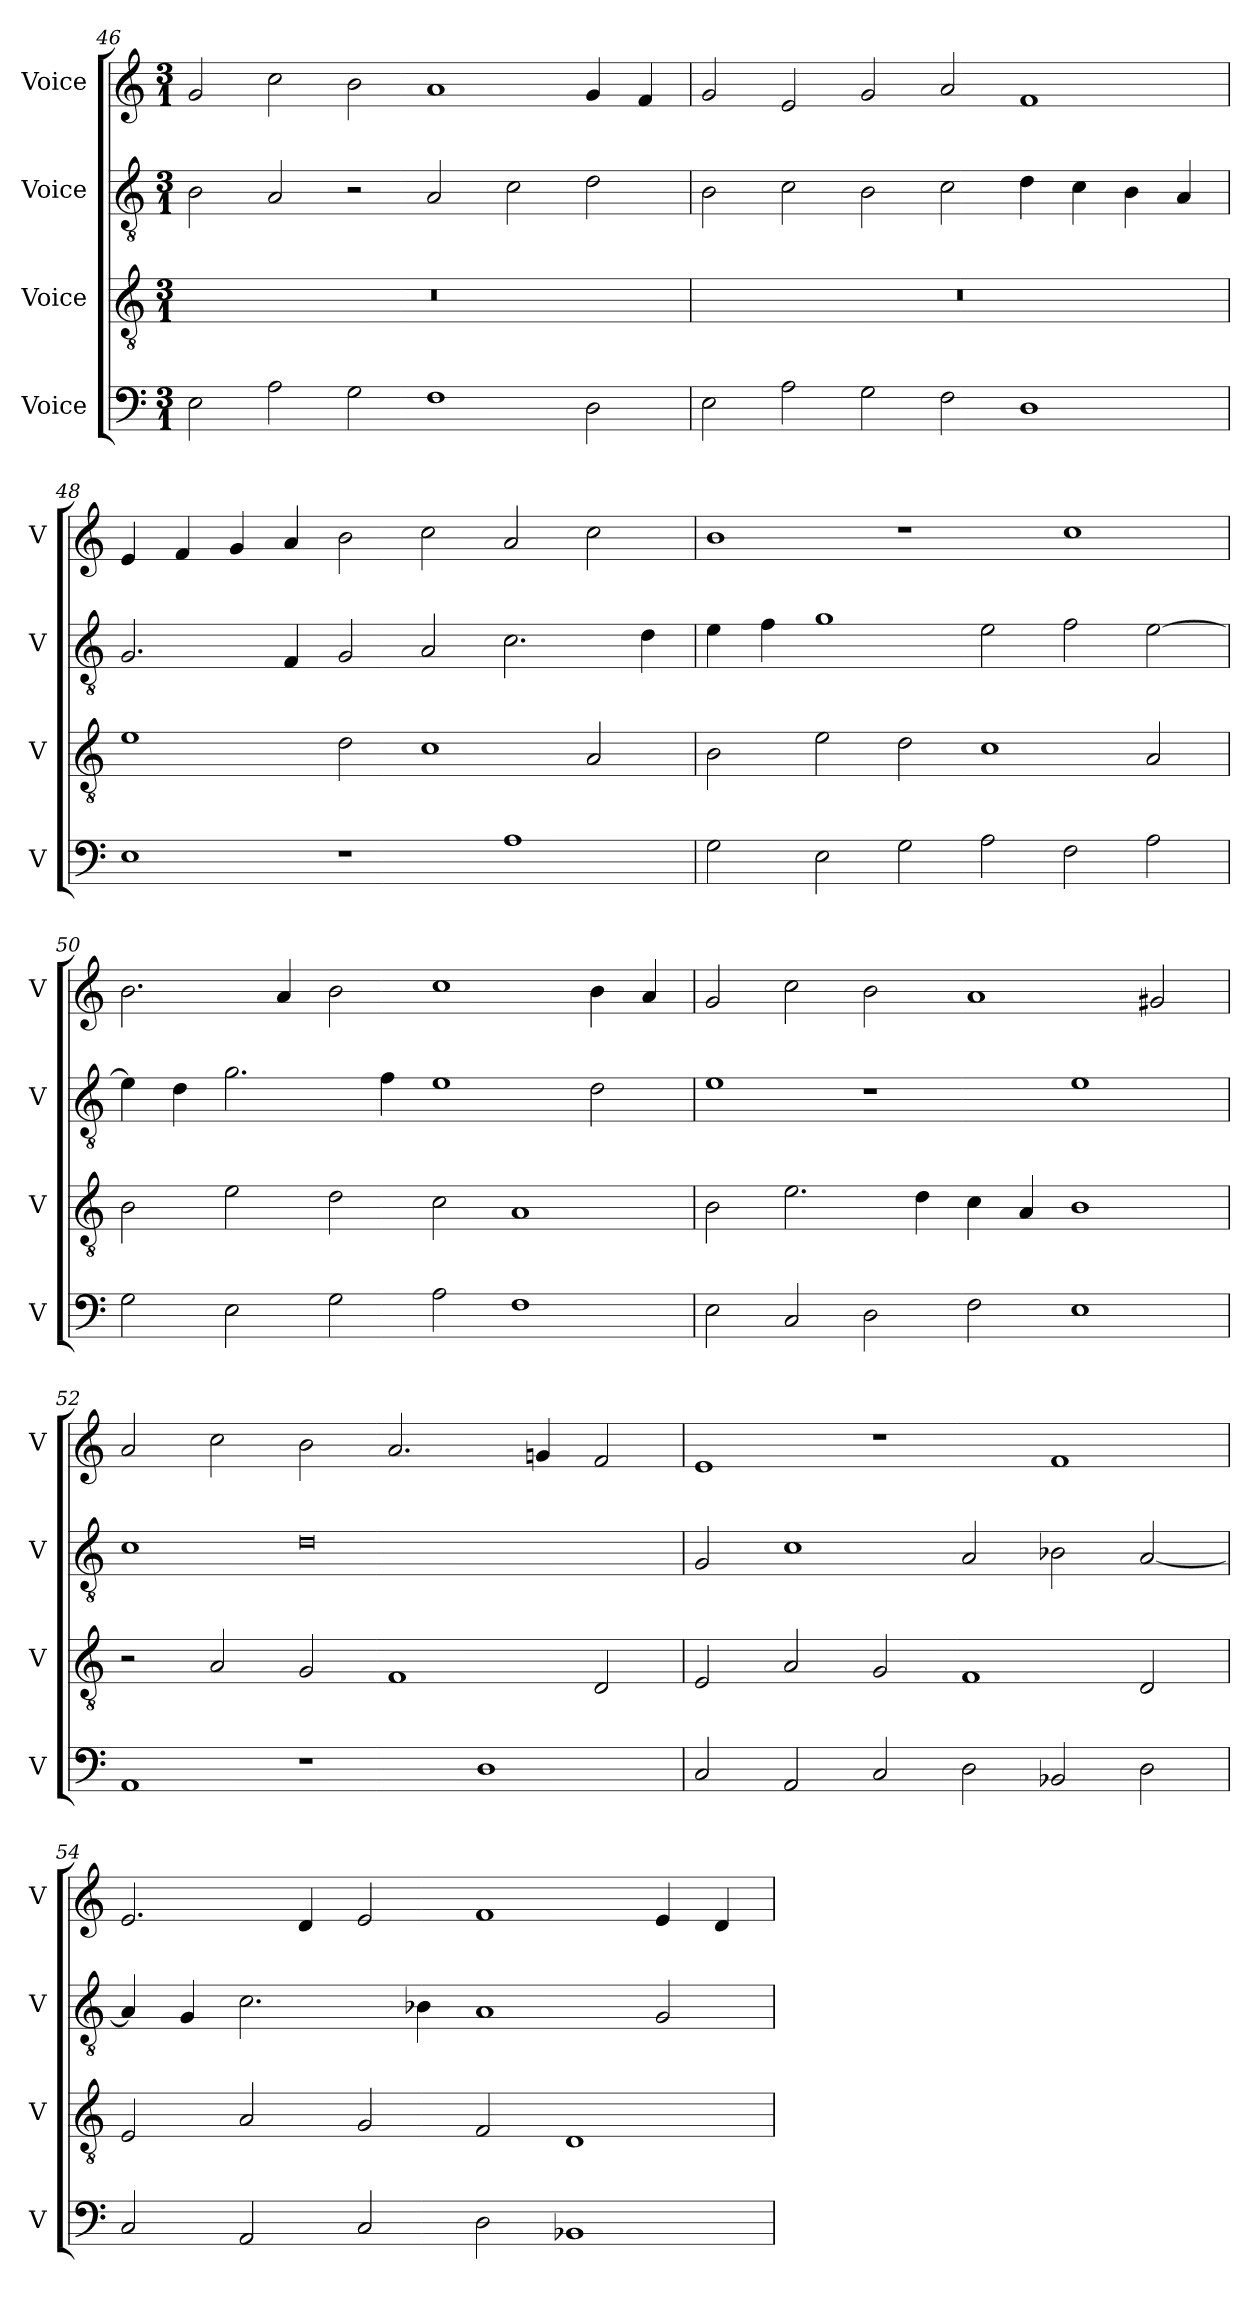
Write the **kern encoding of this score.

**kern	**kern	**kern	**kern
*part4	*part3	*part2	*part1
*staff4	*staff3	*staff2	*staff1
*I"Voice	*I"Voice	*I"Voice	*I"Voice
*I'V	*I'V	*I'V	*I'V
!!LO:LB:g=z
*clefF4	*clefGv2	*clefGv2	*clefG2
*k[]	*k[]	*k[]	*k[]
*M3/1	*M3/1	*M3/1	*M3/1
=46	=46	=46	=46
2E\	0.r	2B\	2g/
2A\	.	2A/	2cc\
2G\	.	2r	2b\
1F	.	2A/	1a
.	.	2c\	.
2D\	.	2d\	4g/
.	.	.	4f/
=47	=47	=47	=47
2E\	0.r	2B\	2g/
2A\	.	2c\	2e/
2G\	.	2B\	2g/
2F\	.	2c\	2a/
1D	.	4d\	1f
.	.	4c\	.
.	.	4B\	.
.	.	4A/	.
!!LO:LB:g=z
=48	=48	=48	=48
1E	1e	2.G/	4e/
.	.	.	4f/
.	.	.	4g/
.	.	4F/	4a/
1r	2d\	2G/	2b\
.	1c	2A/	2cc\
1A	.	2.c\	2a/
.	2A/	.	2cc\
.	.	4d\	.
=49	=49	=49	=49
2G\	2B\	4e\	1b
.	.	4f\	.
2E\	2e\	1g	.
2G\	2d\	.	1r
2A\	1c	2e\	.
2F\	.	2f\	1cc
2A\	2A/	[2e\	.
!!LO:PB:g=z
=50	=50	=50	=50
2G\	2B\	4e\]	2.b\
.	.	4d\	.
2E\	2e\	2.g\	.
.	.	.	4a/
2G\	2d\	.	2b\
.	.	4f\	.
2A\	2c\	1e	1cc
1F	1A	.	.
.	.	2d\	4b\
.	.	.	4a/
=51	=51	=51	=51
2E\	2B\	1e	2g/
2C/	2.e\	.	2cc\
2D\	.	1r	2b\
.	4d\	.	.
2F\	4c\	.	1a
.	4A/	.	.
1E	1B	1e	.
.	.	.	2g#X/
!!LO:LB:g=z
=52	=52	=52	=52
1AA	2r	1c	2a/
.	2A/	.	2cc\
1r	2G/	0d	2b\
.	1F	.	2.a/
1D	.	.	.
.	.	.	4gn/
.	2D/	.	2f/
=53	=53	=53	=53
2C/	2E/	2G/	1e
2AA/	2A/	1c	.
2C/	2G/	.	1r
2D\	1F	2A/	.
2BB-X/	.	2B-X\	1f
2D\	2D/	[2A/	.
!!LO:LB:g=z
=54	=54	=54	=54
2C/	2E/	4A/]	2.e/
.	.	4G/	.
2AA/	2A/	2.c\	.
.	.	.	4d/
2C/	2G/	.	2e/
.	.	4B-X\	.
2D\	2F/	1A	1f
1BB-X	1D	.	.
.	.	2G/	4e/
.	.	.	4d/
=	=	=	=
*-	*-	*-	*-
